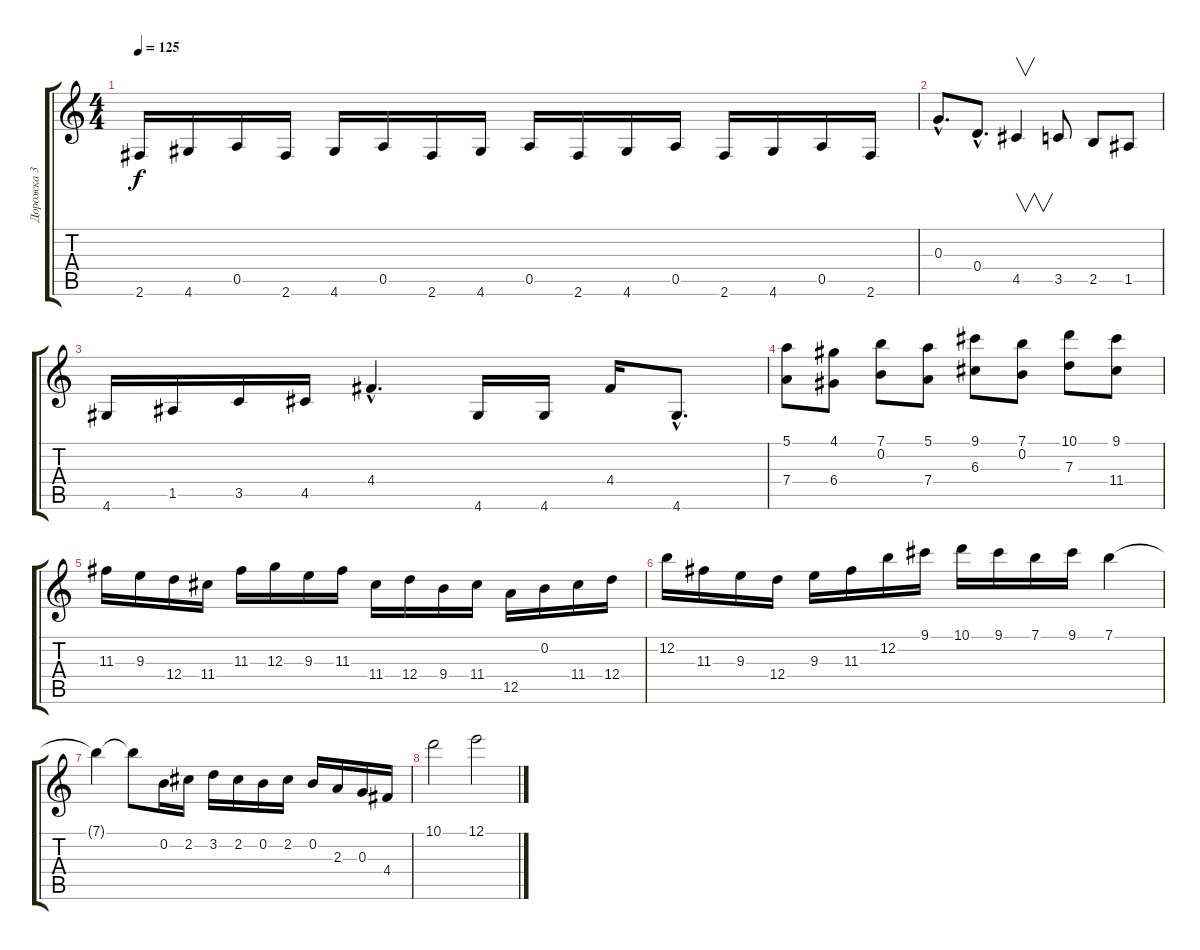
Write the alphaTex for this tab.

\track ("Дорожка 3" "Дорожка 3") {instrument overdrivenguitar}
\staff {score tabs}
\tuning (E4 B3 G3 D3 A2 E2) {hide}
\ts (4 4)
\tempo 125
\clef g2
\ks c
2.6.16{dy f} 4.6.16 0.5.16 2.6.16 4.6.16 0.5.16 2.6.16 4.6.16 0.5.16 2.6.16 4.6.16 0.5.16 2.6.16 4.6.16 0.5.16 2.6.16 |
0.3{hac}.8{d} 0.4{hac}.8{d} 4.5.4{v} 3.5.8 2.5.8 1.5.8 |
4.6.16 1.5.16 3.5.16 4.5.16 4.4{hac}.4{d} 4.6.16 4.6.16 4.4.16 4.6{hac}.8{d} |
(5.1 7.4).8 (4.1 6.4).8 (7.1 0.2).8 (5.1 7.4).8 (9.1 6.3).8 (7.1 0.2).8 (10.1 7.3).8 (9.1 11.4).8 |
11.3.16 9.3.16 12.4.16 11.4.16 11.3.16 12.3.16 9.3.16 11.3.16 11.4.16 12.4.16 9.4.16 11.4.16 12.5.16 0.2.16 11.4.16 12.4.16 |
12.2.16 11.3.16 9.3.16 12.4.16 9.3.16 11.3.16 12.2.16 9.1.16 10.1.16 9.1.16 7.1.16 9.1.16 7.1.4 |
7.1{t}.4 7.1{t}.8 0.2.16 2.2.16 3.2.16 2.2.16 0.2.16 2.2.16 0.2.16 2.3.16 0.3.16 4.4.16 |
10.1.2 12.1.2
